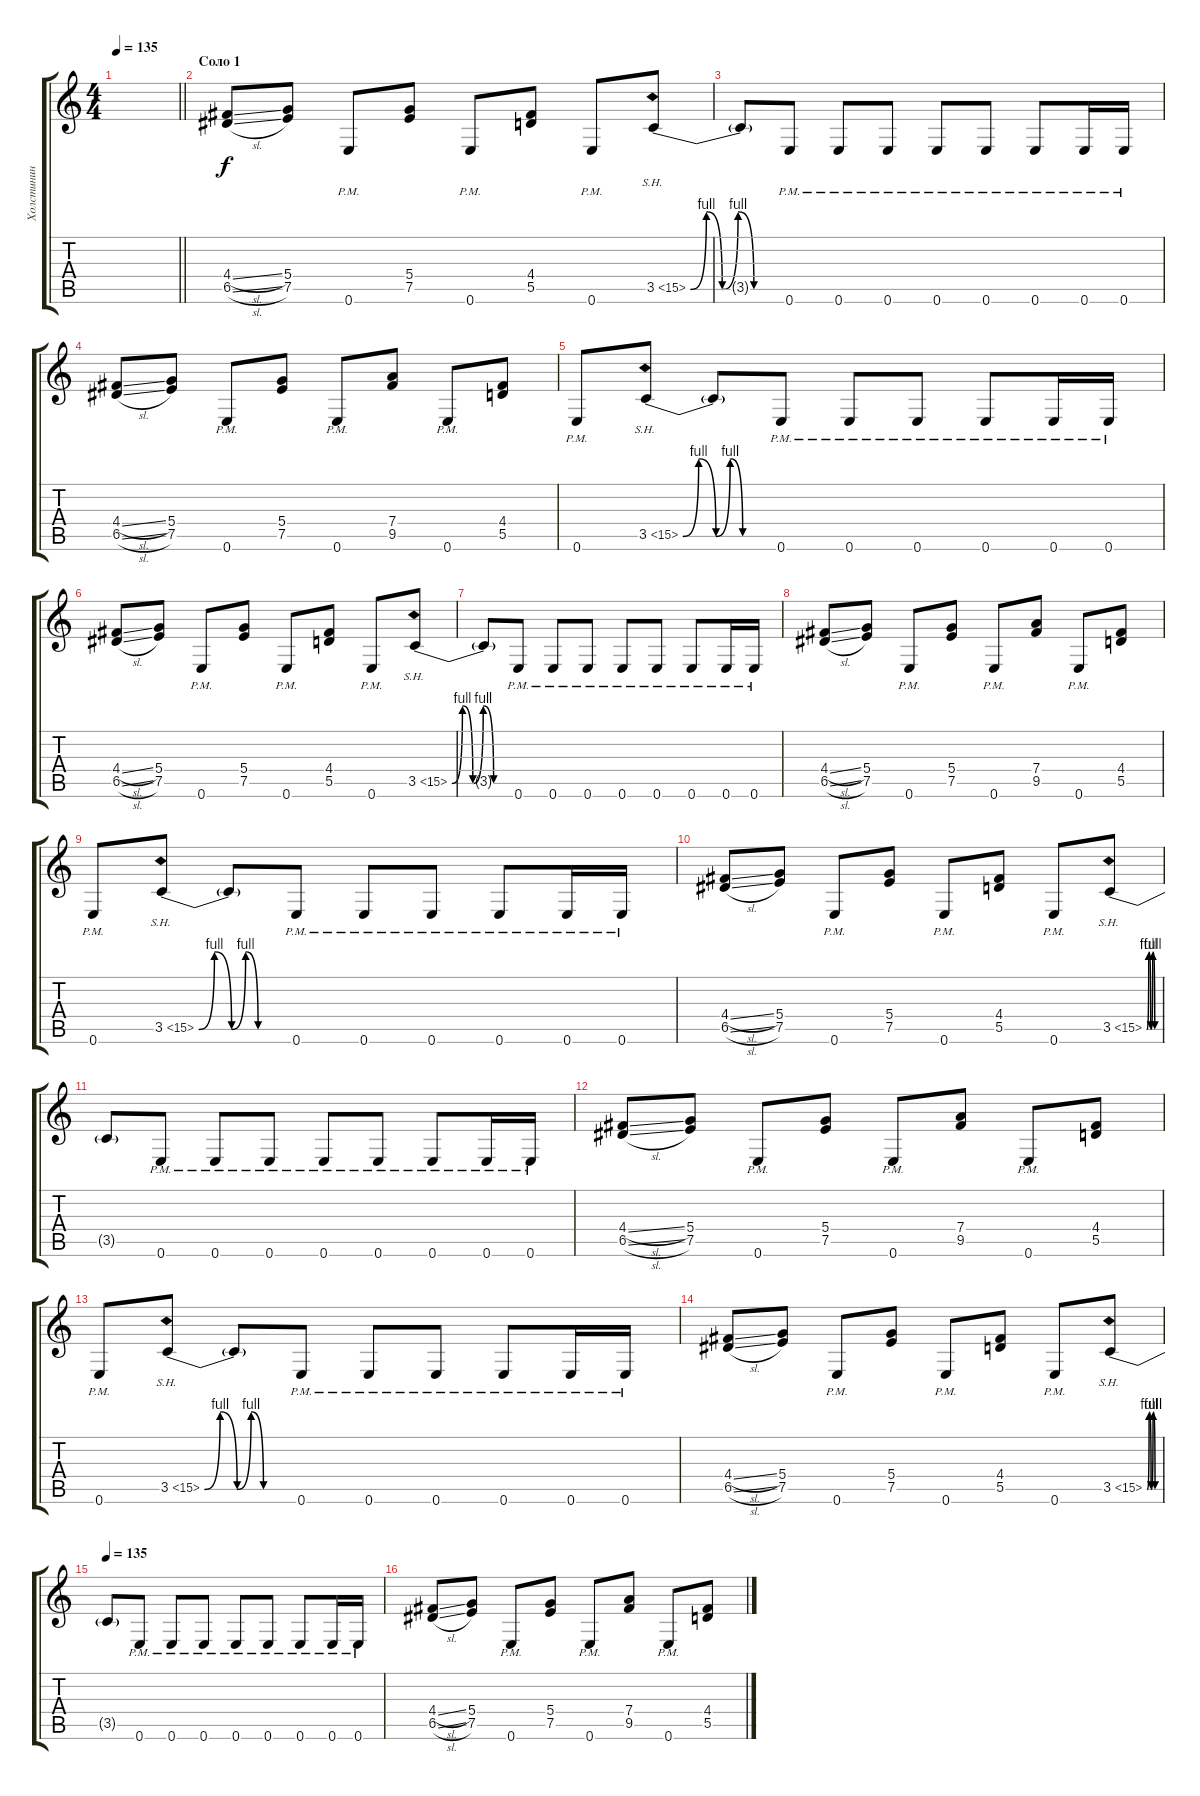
\track ("Холстинин" "Холстинин") {instrument distortionguitar}
\staff {score tabs}
\tuning (E4 B3 G3 D3 A2 E2) {hide}
\ts (4 4)
\tempo 135
\clef g2
\barLineRight lightlight
\ks c
|
\section ("" "Соло 1")
(4.4{sl} 6.5{sl}).8 (5.4 7.5).8 0.6{pm}.8 (5.4 7.5).8 0.6{pm}.8 (4.4 5.5).8 0.6{pm}.8 3.5{be (custom 0 0 10 4 20 0 30 4 40 0 60 0) sh 12}.8 |
3.5{t}.8 0.6{pm}.8 0.6{pm}.8 0.6{pm}.8 0.6{pm}.8 0.6{pm}.8 0.6{pm}.8 0.6{pm}.16 0.6{pm}.16 |
(4.4{sl} 6.5{sl}).8 (5.4 7.5).8 0.6{pm}.8 (5.4 7.5).8 0.6{pm}.8 (7.4 9.5).8 0.6{pm}.8 (4.4 5.5).8 |
0.6{pm}.8 3.5{be (custom 0 0 10 4 21 0 30 4 38 0 60 0) sh 12}.8 3.5{t}.8 0.6{pm}.8 0.6{pm}.8 0.6{pm}.8 0.6{pm}.8 0.6{pm}.16 0.6{pm}.16 |
(4.4{sl} 6.5{sl}).8 (5.4 7.5).8 0.6{pm}.8 (5.4 7.5).8 0.6{pm}.8 (4.4 5.5).8 0.6{pm}.8 3.5{be (custom 0 0 10 4 20 0 30 4 40 0 60 0) sh 12}.8 |
3.5{t}.8 0.6{pm}.8 0.6{pm}.8 0.6{pm}.8 0.6{pm}.8 0.6{pm}.8 0.6{pm}.8 0.6{pm}.16 0.6{pm}.16 |
(4.4{sl} 6.5{sl}).8 (5.4 7.5).8 0.6{pm}.8 (5.4 7.5).8 0.6{pm}.8 (7.4 9.5).8 0.6{pm}.8 (4.4 5.5).8 |
0.6{pm}.8 3.5{be (custom 0 0 10 4 21 0 30 4 38 0 60 0) sh 12}.8 3.5{t}.8 0.6{pm}.8 0.6{pm}.8 0.6{pm}.8 0.6{pm}.8 0.6{pm}.16 0.6{pm}.16 |
(4.4{sl} 6.5{sl}).8 (5.4 7.5).8 0.6{pm}.8 (5.4 7.5).8 0.6{pm}.8 (4.4 5.5).8 0.6{pm}.8 3.5{be (custom 0 0 10 4 20 0 30 4 40 0 60 0) sh 12}.8 |
3.5{t}.8 0.6{pm}.8 0.6{pm}.8 0.6{pm}.8 0.6{pm}.8 0.6{pm}.8 0.6{pm}.8 0.6{pm}.16 0.6{pm}.16 |
(4.4{sl} 6.5{sl}).8 (5.4 7.5).8 0.6{pm}.8 (5.4 7.5).8 0.6{pm}.8 (7.4 9.5).8 0.6{pm}.8 (4.4 5.5).8 |
0.6{pm}.8 3.5{be (custom 0 0 10 4 21 0 30 4 38 0 60 0) sh 12}.8 3.5{t}.8 0.6{pm}.8 0.6{pm}.8 0.6{pm}.8 0.6{pm}.8 0.6{pm}.16 0.6{pm}.16 |
(4.4{sl} 6.5{sl}).8 (5.4 7.5).8 0.6{pm}.8 (5.4 7.5).8 0.6{pm}.8 (4.4 5.5).8 0.6{pm}.8 3.5{be (custom 0 0 10 4 20 0 30 4 40 0 60 0) sh 12}.8 |
\tempo 135
3.5{t}.8 0.6{pm}.8 0.6{pm}.8 0.6{pm}.8 0.6{pm}.8 0.6{pm}.8 0.6{pm}.8 0.6{pm}.16 0.6{pm}.16 |
(4.4{sl} 6.5{sl}).8 (5.4 7.5).8 0.6{pm}.8 (5.4 7.5).8 0.6{pm}.8 (7.4 9.5).8 0.6{pm}.8 (4.4 5.5).8
